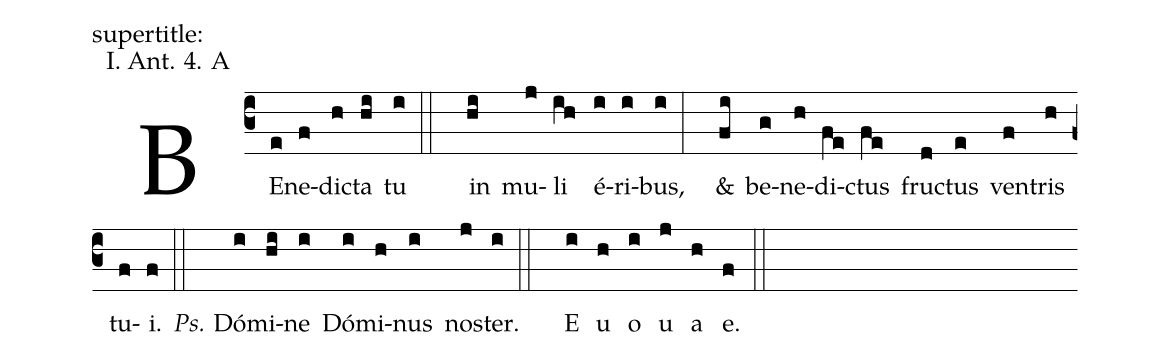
annotation:I. Ant. 4. A;
%%
(c3) BE(e)ne(f)dic(h)ta(hi) tu(i::) in(hi) mu(j)li(ih) é(i)ri(i)bus,(i:) &(fi) be(g)ne(h)di(fe)ctus(fe) fruc(d)tus(e) ven(f)tris(h) tu(f)i.(f::) <i>Ps.</i> Dó(i)mi(hi)ne(i) Dó(i)mi(h)nus(i) nos(j)ter.(i::) E(i) u(h) o(i) u(j) a(h) e.(f::)
